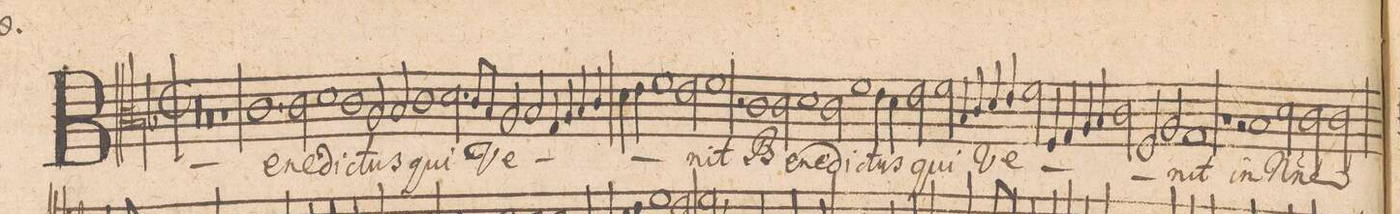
**kern	**text
*I"TENOR.	*
*clefC3	*
*k[b-]	*
*met(c|)	*
*M2/1	*
=57||	=57||
*M2/1	*
*met(c|)	*
00r	.
=58-	=58-
=59-	=59-
0rc	.
=60-	=60-
1rc	.
1.c\	Be-
=61-	=61-
2c\	-ne-
1d\	-di-
=62-	=62-
1c\	.
2A/	-ctus
2B-/	.
=63-	=63-
1c\	qui
2.d\	Ve-
8c/L	.
8B-/J	.
=64-	=64-
2A/	.
2B-/	.
4G/	.
4A/	.
4B-/	.
4c/	.
=65-	=65-
4d\	.
4e\	.
1f\	.
2e\	.
=66-	=66-
1f\	-nit
2r	.
1c\	Be-
=67-	=67-
2c\	-ne-
1d\	-di-
=68-	=68-
2c\	-ctus
1f\	qui
4e\	.
4d\	.
=69-	=69-
2e\	.
2f\	.
4B-/	Ve-
4c/	.
4d/	.
4e/	.
=70-	=70-
2f\	.
4F/	.
4G/	.
4A/	.
4B-/	.
2c\	.
=71-	=71-
2F/	.
2A/	.
1G/	-nit
=72-	=72-
1rc	.
2rA	.
1B-/	in
=73-	=73-
2d\	N(o-
2c\	-mi)-
2c\	-ne
=74-	=74-
*-	*-
